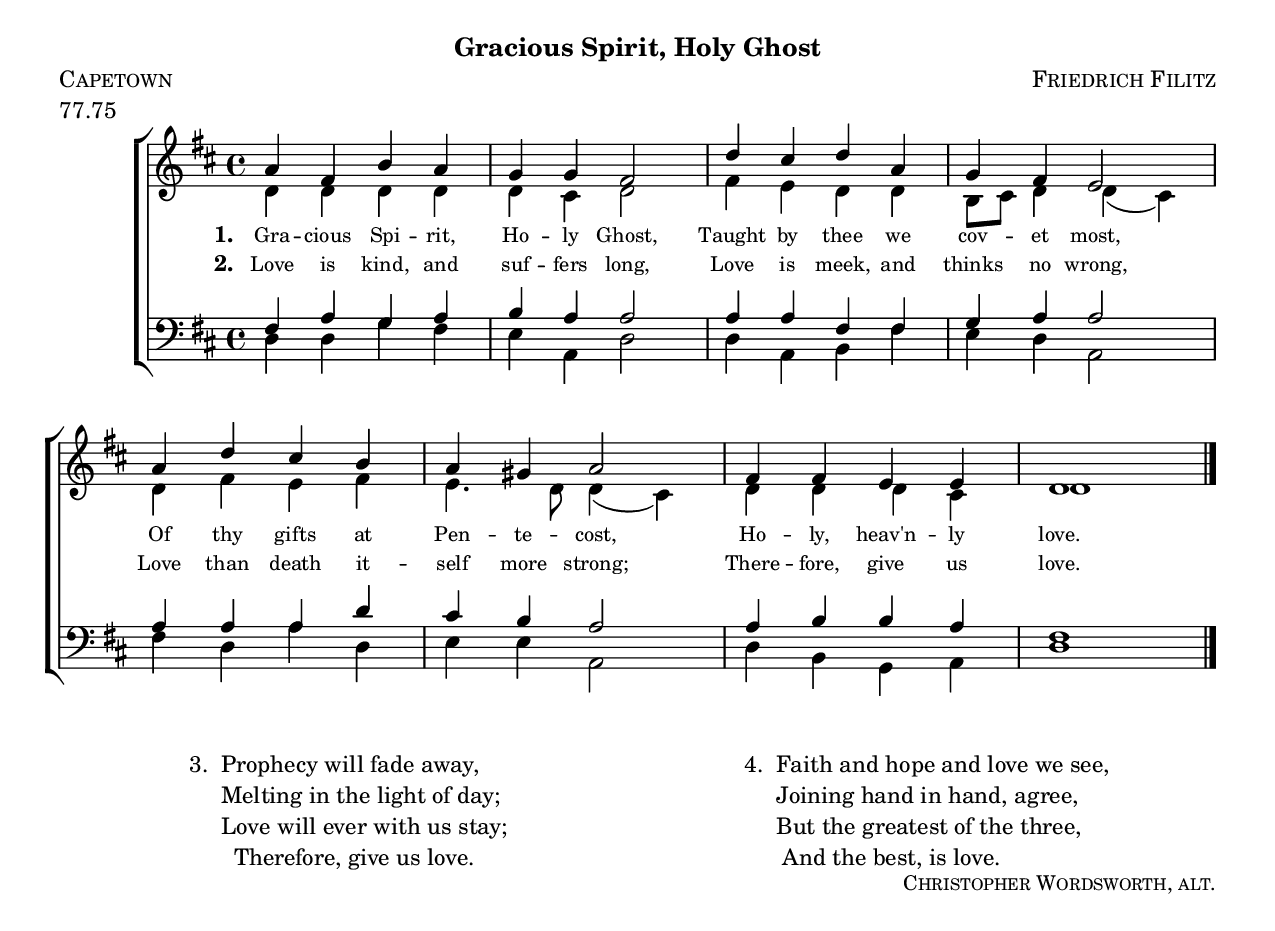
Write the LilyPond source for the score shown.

% Version: 1.2
% Last edit: March 23, 2006
% The music and words produced by this source code are believed
% to be in the public domain in the United States. The source
% code itself is covered by the Creative Commons Attribution-
% NonCommercial license, 
% http://creativecommons.org/licenses/by-nc/2.5/
% Attribution: Geoff Horton

\version "2.8.0"
\include "english.ly"

#(set-default-paper-size "letter")
#(set-global-staff-size 20)

title = "Gracious Spirit, Holy Ghost"
composer = "Friedrich Filitz"
poet = "Christopher Wordsworth, alt."
piece = "Capetown"
meter = "77.75"
arranger = ""

world = {
  \key d \major
  \time 4/4
}

melody = \relative c'' {
  \world
  a4 fs b a |
  g g fs2 |
  d'4 cs d a |
  g fs e2 |
  a4 d cs b |
  a gs a2 |
  fs4 fs e e |
  d1 \bar "|."
}


alto = \relative c' {
  \world
  \autoBeamOff
  d4 d d d |
  d cs d2 |
  fs4 e d d |
  b8[ cs] d4 d( cs) |
  d fs e fs |
  e4. d8 d4( cs) |
  d d d cs |
  d1
}

tenor = \relative c {
  \world
  fs4 a g a |
  b a a2 |
  a4 a fs fs |
  g a a2 |
  a4 a a d |
  cs b a2 |
  a4 b b a |
  fs1
}

bass = \relative c {
  \world
  d4 d g fs |
  e a, d2 |
  d4 a b fs' |
  e d a2 |
  fs'4 d a' d, |
  e e a,2 |
  d4 b g a |
  d1
}

verseOne = \lyricmode {
  \set stanza = "1. "
  Gra -- cious Spi -- rit, Ho -- ly Ghost,
  Taught by thee we cov -- et most,
  Of thy gifts at Pen -- te -- cost,
  Ho -- ly, heav'n -- ly love.
}

verseTwo = \lyricmode {
  \set stanza = "2. "
  Love is kind, and suf -- fers long,
  Love is meek, and thinks no wrong,
  Love than death it -- self more strong;
  There -- fore, give us love.
}

\markup {
  \column {
    \fill-line { \large \bold \title } % title
    \fill-line { \caps \piece               % piece
	         \caps \composer      % composer
	       }
    \fill-line { \meter          % meter
	         \arranger           % arranger
	       }
  }
}

\score {
  \context ChoirStaff <<
    \context Staff = upper <<
      \context Voice =
         sopranos { \voiceOne << \melody >> }
      \context Voice =
         altos { \voiceTwo << \alto >> }
      \context Lyrics = one \lyricsto sopranos \verseOne
      \context Lyrics = two \lyricsto sopranos \verseTwo
    >>
    \context Staff = lower <<
      \clef bass
      \context Voice =
        tenors { \voiceOne << \tenor >> }
      \context Voice =
        basses { \voiceTwo << \bass >> }
    >>
>>
  \layout {
    \context {
      \Score
      % **** Turns off bar numbering
      \remove "Bar_number_engraver"
    }
    \context {
      \Lyrics
      % **** Prevents lyrics from running too close together
      \override LyricSpace #'minimum-distance = #0.6
      % **** Makes the text of lyrics a little smaller
      \override LyricText #'font-size = #-1
      % **** Moves lines of lyrics closer together
      \override VerticalAxisGroup #'minimum-Y-extent = #'(-1 . 1)
    }
  }
}

% **** The verses are rather far apart on the output. If they're too
% **** far apart for your taste, add more \hspaces before and after.
\markup { 
  \normalsize {
    \fill-line {
      \hspace #3.0
      \line {
	"3. "
	\column {
	  "Prophecy will fade away,"
	  "Melting in the light of day;"
	  "Love will ever with us stay;"
	  "  Therefore, give us love."
	}
      }
      \hspace #3.0
      \line {
	"4. "
	\column {
	  "Faith and hope and love we see,"
	  "Joining hand in hand, agree,"
	  "But the greatest of the three,"
	  " And the best, is love."
	}
      }
      \hspace #3.0
    }
  }
}

\markup {
  \column {
    \fill-line { " " \small \caps \poet  } % poet
  }
}


%{
  Per the _Hymnal 1940_, 379. The alterations consist of omitted verses, given below:
[After the first verse]
Faith, that mountains could remove,
Tongues of earth or heaven above,
Knowledge--all things--empty prove,
  Without heavenly love.

Though I as a martyr bleed,
Give my goods the poor to feed,
All is vain, if love I need;
  Therefore, give me love.

[After verse three]
Faith will vanish into sight;
Hope be emptied in delight;
Love in heaven will shine more bright;
  Therefore, give us love.

[Last verse]
From the overshadowing
Of thy gold and silver wing,
Shed on us, who to thee sing,
Holy heavenly love.

  Change log:
  3-23-06 Brought up to 2.8 with new formatting
%}


